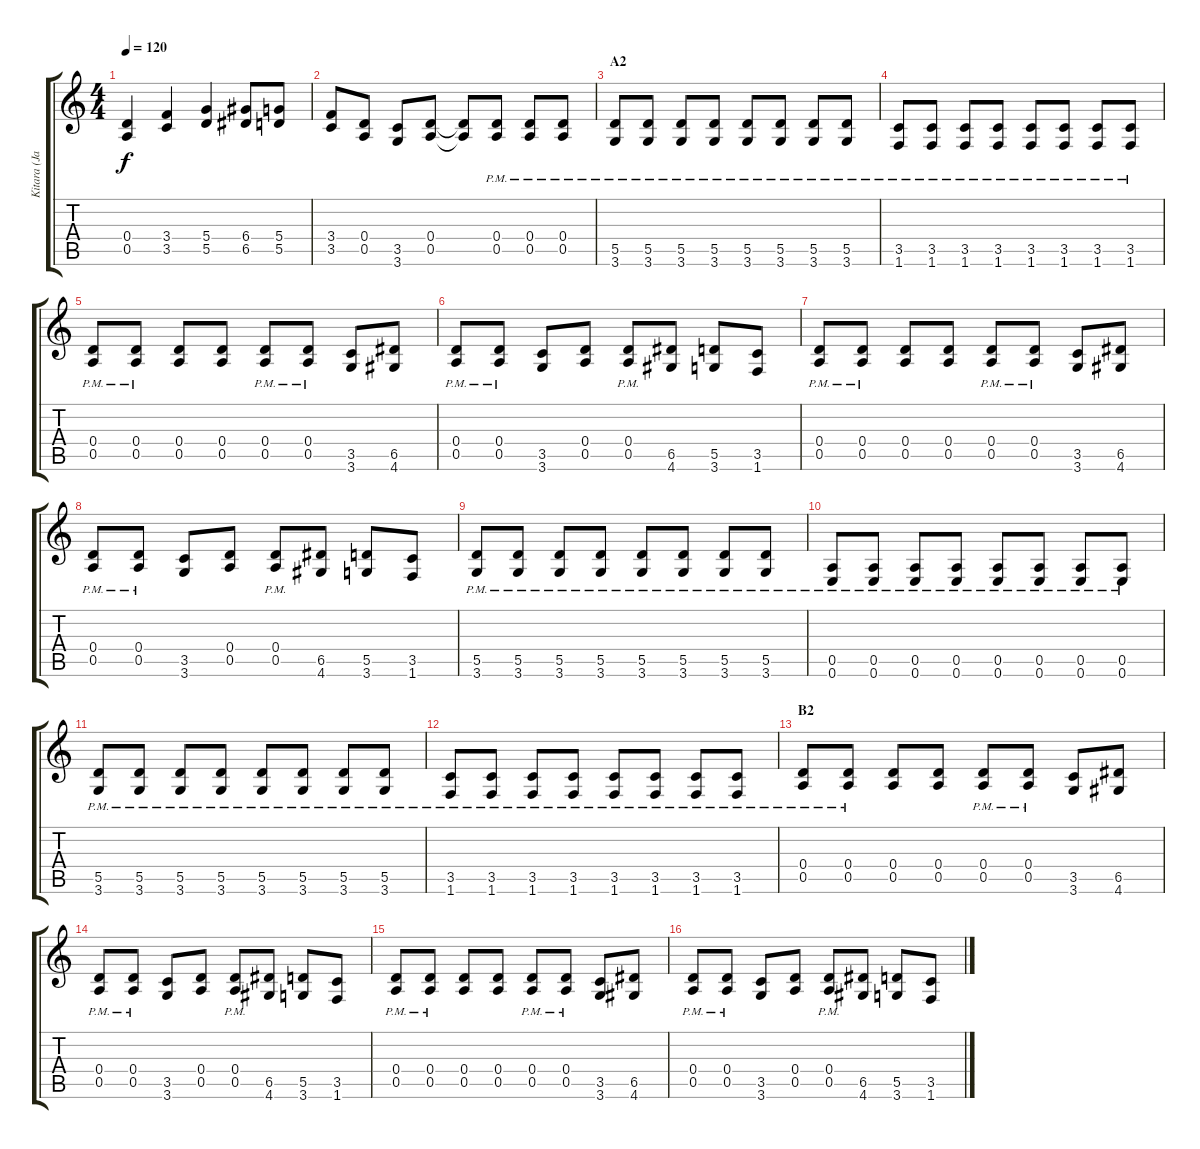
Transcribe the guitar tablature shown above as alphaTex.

\track ("Kitara (Jari Huttunen)" "Kitara (Ja") {instrument distortionguitar}
\staff {score tabs}
\tuning (E4 B3 G3 D3 A2 E2) {hide}
\ts (4 4)
\tempo 120
\clef g2
\ks c
(0.4 0.5).4{dy f} (3.4 3.5).4 (5.4 5.5).4 (6.4 6.5).8 (5.4 5.5).8 |
(3.4 3.5).8 (0.4 0.5).8 (3.5 3.6).8 (0.4 0.5).8 (0.4{t} 0.5{t}).8 (0.4{pm} 0.5{pm}).8 (0.4{pm} 0.5{pm}).8 (0.4{pm} 0.5{pm}).8 |
\section ("" "A2")
(5.5{pm} 3.6{pm}).8 (5.5{pm} 3.6{pm}).8 (5.5{pm} 3.6{pm}).8 (5.5{pm} 3.6{pm}).8 (5.5{pm} 3.6{pm}).8 (5.5{pm} 3.6{pm}).8 (5.5{pm} 3.6{pm}).8 (5.5{pm} 3.6{pm}).8 |
(3.5{pm} 1.6{pm}).8 (3.5{pm} 1.6{pm}).8 (3.5{pm} 1.6{pm}).8 (3.5{pm} 1.6{pm}).8 (3.5{pm} 1.6{pm}).8 (3.5{pm} 1.6{pm}).8 (3.5{pm} 1.6{pm}).8 (3.5{pm} 1.6{pm}).8 |
(0.4{pm} 0.5{pm}).8 (0.4{pm} 0.5{pm}).8 (0.4 0.5).8 (0.4 0.5).8 (0.4{pm} 0.5{pm}).8 (0.4{pm} 0.5{pm}).8 (3.5 3.6).8 (6.5 4.6).8 |
(0.4{pm} 0.5{pm}).8 (0.4{pm} 0.5{pm}).8 (3.5 3.6).8 (0.4 0.5).8 (0.4{pm} 0.5{pm}).8 (6.5 4.6).8 (5.5 3.6).8 (3.5 1.6).8 |
(0.4{pm} 0.5{pm}).8 (0.4{pm} 0.5{pm}).8 (0.4 0.5).8 (0.4 0.5).8 (0.4{pm} 0.5{pm}).8 (0.4{pm} 0.5{pm}).8 (3.5 3.6).8 (6.5 4.6).8 |
(0.4{pm} 0.5{pm}).8 (0.4{pm} 0.5{pm}).8 (3.5 3.6).8 (0.4 0.5).8 (0.4{pm} 0.5{pm}).8 (6.5 4.6).8 (5.5 3.6).8 (3.5 1.6).8 |
(5.5{pm} 3.6{pm}).8 (5.5{pm} 3.6{pm}).8 (5.5{pm} 3.6{pm}).8 (5.5{pm} 3.6{pm}).8 (5.5{pm} 3.6{pm}).8 (5.5{pm} 3.6{pm}).8 (5.5{pm} 3.6{pm}).8 (5.5{pm} 3.6{pm}).8 |
(0.5{pm} 0.6{pm}).8 (0.5{pm} 0.6{pm}).8 (0.5{pm} 0.6{pm}).8 (0.5{pm} 0.6{pm}).8 (0.5{pm} 0.6{pm}).8 (0.5{pm} 0.6{pm}).8 (0.5{pm} 0.6{pm}).8 (0.5{pm} 0.6{pm}).8 |
(5.5{pm} 3.6{pm}).8 (5.5{pm} 3.6{pm}).8 (5.5{pm} 3.6{pm}).8 (5.5{pm} 3.6{pm}).8 (5.5{pm} 3.6{pm}).8 (5.5{pm} 3.6{pm}).8 (5.5{pm} 3.6{pm}).8 (5.5{pm} 3.6{pm}).8 |
(3.5{pm} 1.6{pm}).8 (3.5{pm} 1.6{pm}).8 (3.5{pm} 1.6{pm}).8 (3.5{pm} 1.6{pm}).8 (3.5{pm} 1.6{pm}).8 (3.5{pm} 1.6{pm}).8 (3.5{pm} 1.6{pm}).8 (3.5{pm} 1.6{pm}).8 |
\section ("" "B2")
(0.4{pm} 0.5{pm}).8 (0.4{pm} 0.5{pm}).8 (0.4 0.5).8 (0.4 0.5).8 (0.4{pm} 0.5{pm}).8 (0.4{pm} 0.5{pm}).8 (3.5 3.6).8 (6.5 4.6).8 |
(0.4{pm} 0.5{pm}).8 (0.4{pm} 0.5{pm}).8 (3.5 3.6).8 (0.4 0.5).8 (0.4{pm} 0.5{pm}).8 (6.5 4.6).8 (5.5 3.6).8 (3.5 1.6).8 |
(0.4{pm} 0.5{pm}).8 (0.4{pm} 0.5{pm}).8 (0.4 0.5).8 (0.4 0.5).8 (0.4{pm} 0.5{pm}).8 (0.4{pm} 0.5{pm}).8 (3.5 3.6).8 (6.5 4.6).8 |
(0.4{pm} 0.5{pm}).8 (0.4{pm} 0.5{pm}).8 (3.5 3.6).8 (0.4 0.5).8 (0.4{pm} 0.5{pm}).8 (6.5 4.6).8 (5.5 3.6).8 (3.5 1.6).8
